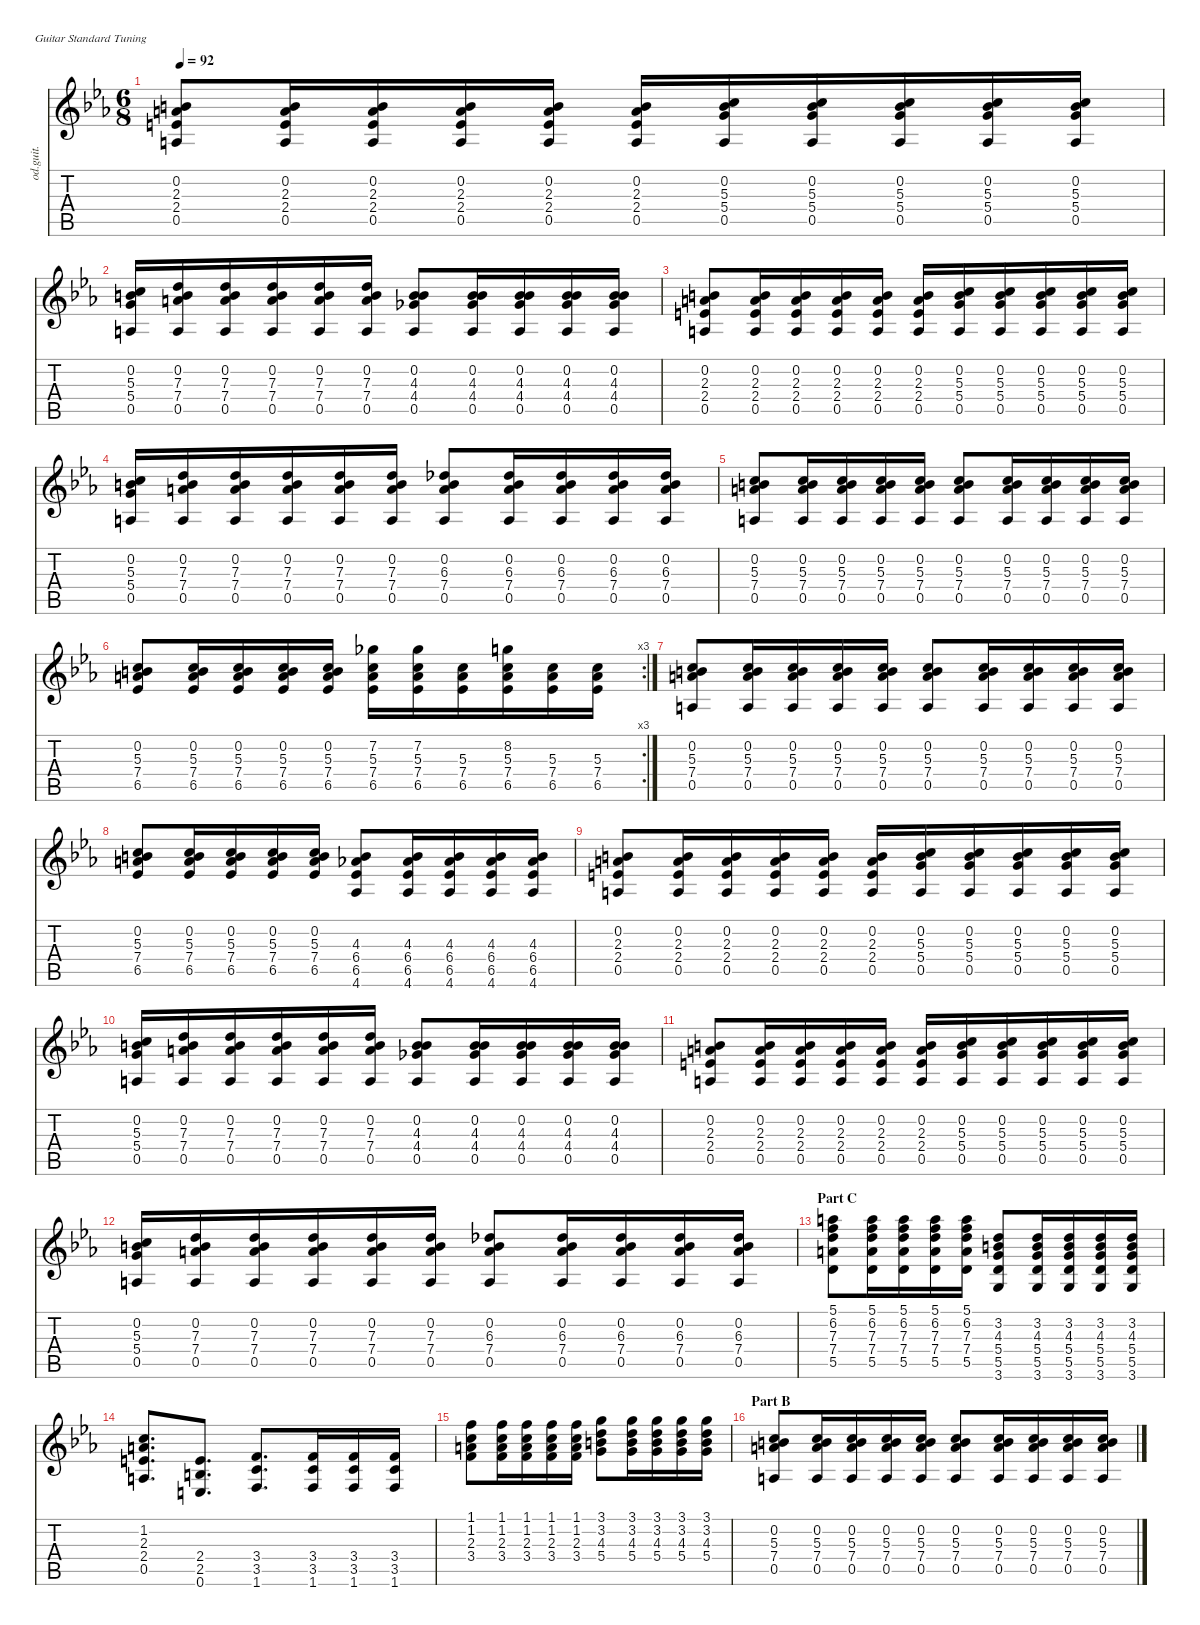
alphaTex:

\defaultSystemsLayout 4
\hideDynamics
\bracketExtendMode nobrackets
\track ("Guitar - Mikael Åkerfeldt" "od.guit.") {instrument overdrivenguitar}
\staff {score tabs}
\tuning (E4 B3 G3 D3 A2 E2)
\ts (6 8)
\tempo 92
\clef g2
\ks cminor
(0.2{acc forcenatural} 2.3{acc forcenatural} 2.4{acc forcenatural} 0.5{acc forcenatural}).8{dy f} (0.2{acc forcenatural} 2.3{acc forcenatural} 2.4{acc forcenatural} 0.5{acc forcenatural}).16 (0.2{acc forcenatural} 2.3{acc forcenatural} 2.4{acc forcenatural} 0.5{acc forcenatural}).16 (0.2{acc forcenatural} 2.3{acc forcenatural} 2.4{acc forcenatural} 0.5{acc forcenatural}).16 (0.2{acc forcenatural} 2.3{acc forcenatural} 2.4{acc forcenatural} 0.5{acc forcenatural}).16 (0.2{acc forcenatural} 2.3{acc forcenatural} 2.4{acc forcenatural} 0.5{acc forcenatural}).16 (0.2{acc forcenatural} 5.3{acc forcenatural} 5.4{acc forcenatural} 0.5{acc forcenatural}).16 (0.2{acc forcenatural} 5.3{acc forcenatural} 5.4{acc forcenatural} 0.5{acc forcenatural}).16 (0.2{acc forcenatural} 5.3{acc forcenatural} 5.4{acc forcenatural} 0.5{acc forcenatural}).16 (0.2{acc forcenatural} 5.3{acc forcenatural} 5.4{acc forcenatural} 0.5{acc forcenatural}).16 (0.2{acc forcenatural} 5.3{acc forcenatural} 5.4{acc forcenatural} 0.5{acc forcenatural}).16 |
(0.2{acc forcenatural} 5.3{acc forcenatural} 5.4{acc forcenatural} 0.5{acc forcenatural}).16 (0.2{acc forcenatural} 7.3{acc forcenatural} 7.4{acc forcenatural} 0.5{acc forcenatural}).16 (0.2{acc forcenatural} 7.3{acc forcenatural} 7.4{acc forcenatural} 0.5{acc forcenatural}).16 (0.2{acc forcenatural} 7.3{acc forcenatural} 7.4{acc forcenatural} 0.5{acc forcenatural}).16 (0.2{acc forcenatural} 7.3{acc forcenatural} 7.4{acc forcenatural} 0.5{acc forcenatural}).16 (0.2{acc forcenatural} 7.3{acc forcenatural} 7.4{acc forcenatural} 0.5{acc forcenatural}).16 (0.2{acc forcenatural} 4.3{acc forcenatural} 4.4{acc b} 0.5{acc forcenatural}).8 (0.2{acc forcenatural} 4.3{acc forcenatural} 4.4{acc b} 0.5{acc forcenatural}).16 (0.2{acc forcenatural} 4.3{acc forcenatural} 4.4{acc b} 0.5{acc forcenatural}).16 (0.2{acc forcenatural} 4.3{acc forcenatural} 4.4{acc b} 0.5{acc forcenatural}).16 (0.2{acc forcenatural} 4.3{acc forcenatural} 4.4{acc b} 0.5{acc forcenatural}).16 |
(0.2{acc forcenatural} 2.3{acc forcenatural} 2.4{acc forcenatural} 0.5{acc forcenatural}).8 (0.2{acc forcenatural} 2.3{acc forcenatural} 2.4{acc forcenatural} 0.5{acc forcenatural}).16 (0.2{acc forcenatural} 2.3{acc forcenatural} 2.4{acc forcenatural} 0.5{acc forcenatural}).16 (0.2{acc forcenatural} 2.3{acc forcenatural} 2.4{acc forcenatural} 0.5{acc forcenatural}).16 (0.2{acc forcenatural} 2.3{acc forcenatural} 2.4{acc forcenatural} 0.5{acc forcenatural}).16 (0.2{acc forcenatural} 2.3{acc forcenatural} 2.4{acc forcenatural} 0.5{acc forcenatural}).16 (0.2{acc forcenatural} 5.3{acc forcenatural} 5.4{acc forcenatural} 0.5{acc forcenatural}).16 (0.2{acc forcenatural} 5.3{acc forcenatural} 5.4{acc forcenatural} 0.5{acc forcenatural}).16 (0.2{acc forcenatural} 5.3{acc forcenatural} 5.4{acc forcenatural} 0.5{acc forcenatural}).16 (0.2{acc forcenatural} 5.3{acc forcenatural} 5.4{acc forcenatural} 0.5{acc forcenatural}).16 (0.2{acc forcenatural} 5.3{acc forcenatural} 5.4{acc forcenatural} 0.5{acc forcenatural}).16 |
(0.2{acc forcenatural} 5.3{acc forcenatural} 5.4{acc forcenatural} 0.5{acc forcenatural}).16 (0.2{acc forcenatural} 7.3{acc forcenatural} 7.4{acc forcenatural} 0.5{acc forcenatural}).16 (0.2{acc forcenatural} 7.3{acc forcenatural} 7.4{acc forcenatural} 0.5{acc forcenatural}).16 (0.2{acc forcenatural} 7.3{acc forcenatural} 7.4{acc forcenatural} 0.5{acc forcenatural}).16 (0.2{acc forcenatural} 7.3{acc forcenatural} 7.4{acc forcenatural} 0.5{acc forcenatural}).16 (0.2{acc forcenatural} 7.3{acc forcenatural} 7.4{acc forcenatural} 0.5{acc forcenatural}).16 (0.2{acc forcenatural} 6.3{acc b} 7.4{acc forcenatural} 0.5{acc forcenatural}).8 (0.2{acc forcenatural} 6.3{acc b} 7.4{acc forcenatural} 0.5{acc forcenatural}).16 (0.2{acc forcenatural} 6.3{acc b} 7.4{acc forcenatural} 0.5{acc forcenatural}).16 (0.2{acc forcenatural} 6.3{acc b} 7.4{acc forcenatural} 0.5{acc forcenatural}).16 (0.2{acc forcenatural} 6.3{acc b} 7.4{acc forcenatural} 0.5{acc forcenatural}).16 |
(0.2{acc forcenatural} 5.3{acc forcenatural} 7.4{acc forcenatural} 0.5{acc forcenatural}).8 (0.2{acc forcenatural} 5.3{acc forcenatural} 7.4{acc forcenatural} 0.5{acc forcenatural}).16 (0.2{acc forcenatural} 5.3{acc forcenatural} 7.4{acc forcenatural} 0.5{acc forcenatural}).16 (0.2{acc forcenatural} 5.3{acc forcenatural} 7.4{acc forcenatural} 0.5{acc forcenatural}).16 (0.2{acc forcenatural} 5.3{acc forcenatural} 7.4{acc forcenatural} 0.5{acc forcenatural}).16 (0.2{acc forcenatural} 5.3{acc forcenatural} 7.4{acc forcenatural} 0.5{acc forcenatural}).8 (0.2{acc forcenatural} 5.3{acc forcenatural} 7.4{acc forcenatural} 0.5{acc forcenatural}).16 (0.2{acc forcenatural} 5.3{acc forcenatural} 7.4{acc forcenatural} 0.5{acc forcenatural}).16 (0.2{acc forcenatural} 5.3{acc forcenatural} 7.4{acc forcenatural} 0.5{acc forcenatural}).16 (0.2{acc forcenatural} 5.3{acc forcenatural} 7.4{acc forcenatural} 0.5{acc forcenatural}).16 |
\rc 3
(0.2{acc forcenatural} 5.3{acc forcenatural} 7.4{acc forcenatural} 6.5{acc b}).8 (0.2{acc forcenatural} 5.3{acc forcenatural} 7.4{acc forcenatural} 6.5{acc b}).16 (0.2{acc forcenatural} 5.3{acc forcenatural} 7.4{acc forcenatural} 6.5{acc b}).16 (0.2{acc forcenatural} 5.3{acc forcenatural} 7.4{acc forcenatural} 6.5{acc b}).16 (0.2{acc forcenatural} 5.3{acc forcenatural} 7.4{acc forcenatural} 6.5{acc b}).16 (7.2{acc b} 5.3{acc forcenatural} 7.4{acc forcenatural} 6.5{acc b}).16 (7.2{acc b} 5.3{acc forcenatural} 7.4{acc forcenatural} 6.5{acc b}).16 (5.3{acc forcenatural} 7.4{acc forcenatural} 6.5{acc b}).16 (8.2{acc forcenatural} 5.3{acc forcenatural} 7.4{acc forcenatural} 6.5{acc b}).16 (5.3{acc forcenatural} 7.4{acc forcenatural} 6.5{acc b}).16 (5.3{acc forcenatural} 7.4{acc forcenatural} 6.5{acc b}).16 |
(0.2{acc forcenatural} 5.3{acc forcenatural} 7.4{acc forcenatural} 0.5{acc forcenatural}).8{instrument acousticguitarsteel} (0.2{acc forcenatural} 5.3{acc forcenatural} 7.4{acc forcenatural} 0.5{acc forcenatural}).16 (0.2{acc forcenatural} 5.3{acc forcenatural} 7.4{acc forcenatural} 0.5{acc forcenatural}).16 (0.2{acc forcenatural} 5.3{acc forcenatural} 7.4{acc forcenatural} 0.5{acc forcenatural}).16 (0.2{acc forcenatural} 5.3{acc forcenatural} 7.4{acc forcenatural} 0.5{acc forcenatural}).16 (0.2{acc forcenatural} 5.3{acc forcenatural} 7.4{acc forcenatural} 0.5{acc forcenatural}).8 (0.2{acc forcenatural} 5.3{acc forcenatural} 7.4{acc forcenatural} 0.5{acc forcenatural}).16 (0.2{acc forcenatural} 5.3{acc forcenatural} 7.4{acc forcenatural} 0.5{acc forcenatural}).16 (0.2{acc forcenatural} 5.3{acc forcenatural} 7.4{acc forcenatural} 0.5{acc forcenatural}).16 (0.2{acc forcenatural} 5.3{acc forcenatural} 7.4{acc forcenatural} 0.5{acc forcenatural}).16 |
(0.2{acc forcenatural} 5.3{acc forcenatural} 7.4{acc forcenatural} 6.5{acc b}).8 (0.2{acc forcenatural} 5.3{acc forcenatural} 7.4{acc forcenatural} 6.5{acc b}).16 (0.2{acc forcenatural} 5.3{acc forcenatural} 7.4{acc forcenatural} 6.5{acc b}).16 (0.2{acc forcenatural} 5.3{acc forcenatural} 7.4{acc forcenatural} 6.5{acc b}).16 (0.2{acc forcenatural} 5.3{acc forcenatural} 7.4{acc forcenatural} 6.5{acc b}).16 (4.3{acc forcenatural} 6.4{acc b} 6.5{acc b} 4.6{acc b}).8 (4.3{acc forcenatural} 6.4{acc b} 6.5{acc b} 4.6{acc b}).16 (4.3{acc forcenatural} 6.4{acc b} 6.5{acc b} 4.6{acc b}).16 (4.3{acc forcenatural} 6.4{acc b} 6.5{acc b} 4.6{acc b}).16 (4.3{acc forcenatural} 6.4{acc b} 6.5{acc b} 4.6{acc b}).16 |
(0.2{acc forcenatural} 2.3{acc forcenatural} 2.4{acc forcenatural} 0.5{acc forcenatural}).8 (0.2{acc forcenatural} 2.3{acc forcenatural} 2.4{acc forcenatural} 0.5{acc forcenatural}).16 (0.2{acc forcenatural} 2.3{acc forcenatural} 2.4{acc forcenatural} 0.5{acc forcenatural}).16 (0.2{acc forcenatural} 2.3{acc forcenatural} 2.4{acc forcenatural} 0.5{acc forcenatural}).16 (0.2{acc forcenatural} 2.3{acc forcenatural} 2.4{acc forcenatural} 0.5{acc forcenatural}).16 (0.2{acc forcenatural} 2.3{acc forcenatural} 2.4{acc forcenatural} 0.5{acc forcenatural}).16 (0.2{acc forcenatural} 5.3{acc forcenatural} 5.4{acc forcenatural} 0.5{acc forcenatural}).16 (0.2{acc forcenatural} 5.3{acc forcenatural} 5.4{acc forcenatural} 0.5{acc forcenatural}).16 (0.2{acc forcenatural} 5.3{acc forcenatural} 5.4{acc forcenatural} 0.5{acc forcenatural}).16 (0.2{acc forcenatural} 5.3{acc forcenatural} 5.4{acc forcenatural} 0.5{acc forcenatural}).16 (0.2{acc forcenatural} 5.3{acc forcenatural} 5.4{acc forcenatural} 0.5{acc forcenatural}).16 |
(0.2{acc forcenatural} 5.3{acc forcenatural} 5.4{acc forcenatural} 0.5{acc forcenatural}).16 (0.2{acc forcenatural} 7.3{acc forcenatural} 7.4{acc forcenatural} 0.5{acc forcenatural}).16 (0.2{acc forcenatural} 7.3{acc forcenatural} 7.4{acc forcenatural} 0.5{acc forcenatural}).16 (0.2{acc forcenatural} 7.3{acc forcenatural} 7.4{acc forcenatural} 0.5{acc forcenatural}).16 (0.2{acc forcenatural} 7.3{acc forcenatural} 7.4{acc forcenatural} 0.5{acc forcenatural}).16 (0.2{acc forcenatural} 7.3{acc forcenatural} 7.4{acc forcenatural} 0.5{acc forcenatural}).16 (0.2{acc forcenatural} 4.3{acc forcenatural} 4.4{acc b} 0.5{acc forcenatural}).8 (0.2{acc forcenatural} 4.3{acc forcenatural} 4.4{acc b} 0.5{acc forcenatural}).16 (0.2{acc forcenatural} 4.3{acc forcenatural} 4.4{acc b} 0.5{acc forcenatural}).16 (0.2{acc forcenatural} 4.3{acc forcenatural} 4.4{acc b} 0.5{acc forcenatural}).16 (0.2{acc forcenatural} 4.3{acc forcenatural} 4.4{acc b} 0.5{acc forcenatural}).16 |
(0.2{acc forcenatural} 2.3{acc forcenatural} 2.4{acc forcenatural} 0.5{acc forcenatural}).8 (0.2{acc forcenatural} 2.3{acc forcenatural} 2.4{acc forcenatural} 0.5{acc forcenatural}).16 (0.2{acc forcenatural} 2.3{acc forcenatural} 2.4{acc forcenatural} 0.5{acc forcenatural}).16 (0.2{acc forcenatural} 2.3{acc forcenatural} 2.4{acc forcenatural} 0.5{acc forcenatural}).16 (0.2{acc forcenatural} 2.3{acc forcenatural} 2.4{acc forcenatural} 0.5{acc forcenatural}).16 (0.2{acc forcenatural} 2.3{acc forcenatural} 2.4{acc forcenatural} 0.5{acc forcenatural}).16 (0.2{acc forcenatural} 5.3{acc forcenatural} 5.4{acc forcenatural} 0.5{acc forcenatural}).16 (0.2{acc forcenatural} 5.3{acc forcenatural} 5.4{acc forcenatural} 0.5{acc forcenatural}).16 (0.2{acc forcenatural} 5.3{acc forcenatural} 5.4{acc forcenatural} 0.5{acc forcenatural}).16 (0.2{acc forcenatural} 5.3{acc forcenatural} 5.4{acc forcenatural} 0.5{acc forcenatural}).16 (0.2{acc forcenatural} 5.3{acc forcenatural} 5.4{acc forcenatural} 0.5{acc forcenatural}).16 |
(0.2{acc forcenatural} 5.3{acc forcenatural} 5.4{acc forcenatural} 0.5{acc forcenatural}).16 (0.2{acc forcenatural} 7.3{acc forcenatural} 7.4{acc forcenatural} 0.5{acc forcenatural}).16 (0.2{acc forcenatural} 7.3{acc forcenatural} 7.4{acc forcenatural} 0.5{acc forcenatural}).16 (0.2{acc forcenatural} 7.3{acc forcenatural} 7.4{acc forcenatural} 0.5{acc forcenatural}).16 (0.2{acc forcenatural} 7.3{acc forcenatural} 7.4{acc forcenatural} 0.5{acc forcenatural}).16 (0.2{acc forcenatural} 7.3{acc forcenatural} 7.4{acc forcenatural} 0.5{acc forcenatural}).16 (0.2{acc forcenatural} 6.3{acc b} 7.4{acc forcenatural} 0.5{acc forcenatural}).8 (0.2{acc forcenatural} 6.3{acc b} 7.4{acc forcenatural} 0.5{acc forcenatural}).16 (0.2{acc forcenatural} 6.3{acc b} 7.4{acc forcenatural} 0.5{acc forcenatural}).16 (0.2{acc forcenatural} 6.3{acc b} 7.4{acc forcenatural} 0.5{acc forcenatural}).16 (0.2{acc forcenatural} 6.3{acc b} 7.4{acc forcenatural} 0.5{acc forcenatural}).16 |
\section ("" "Part C")
(5.1{acc forcenatural} 6.2{acc forcenatural} 7.3{acc forcenatural} 7.4{acc forcenatural} 5.5{acc forcenatural}).8{instrument overdrivenguitar} (5.1{acc forcenatural} 6.2{acc forcenatural} 7.3{acc forcenatural} 7.4{acc forcenatural} 5.5{acc forcenatural}).16 (5.1{acc forcenatural} 6.2{acc forcenatural} 7.3{acc forcenatural} 7.4{acc forcenatural} 5.5{acc forcenatural}).16 (5.1{acc forcenatural} 6.2{acc forcenatural} 7.3{acc forcenatural} 7.4{acc forcenatural} 5.5{acc forcenatural}).16 (5.1{acc forcenatural} 6.2{acc forcenatural} 7.3{acc forcenatural} 7.4{acc forcenatural} 5.5{acc forcenatural}).16 (3.2{acc forcenatural} 4.3{acc forcenatural} 5.4{acc forcenatural} 5.5{acc forcenatural} 3.6{acc forcenatural}).8 (3.2{acc forcenatural} 4.3{acc forcenatural} 5.4{acc forcenatural} 5.5{acc forcenatural} 3.6{acc forcenatural}).16 (3.2{acc forcenatural} 4.3{acc forcenatural} 5.4{acc forcenatural} 5.5{acc forcenatural} 3.6{acc forcenatural}).16 (3.2{acc forcenatural} 4.3{acc forcenatural} 5.4{acc forcenatural} 5.5{acc forcenatural} 3.6{acc forcenatural}).16 (3.2{acc forcenatural} 4.3{acc forcenatural} 5.4{acc forcenatural} 5.5{acc forcenatural} 3.6{acc forcenatural}).16 |
(1.2{acc forcenatural} 2.3{acc forcenatural} 2.4{acc forcenatural} 0.5{acc forcenatural}).8{d} (2.4{acc forcenatural} 2.5{acc forcenatural} 0.6{acc forcenatural}).8{d} (3.4{acc forcenatural} 3.5{acc forcenatural} 1.6{acc forcenatural}).8{d} (3.4{acc forcenatural} 3.5{acc forcenatural} 1.6{acc forcenatural}).16 (3.4{acc forcenatural} 3.5{acc forcenatural} 1.6{acc forcenatural}).16 (3.4{acc forcenatural} 3.5{acc forcenatural} 1.6{acc forcenatural}).16 |
(1.1{acc forcenatural} 1.2{acc forcenatural} 2.3{acc forcenatural} 3.4{acc forcenatural}).8 (1.1{acc forcenatural} 1.2{acc forcenatural} 2.3{acc forcenatural} 3.4{acc forcenatural}).16 (1.1{acc forcenatural} 1.2{acc forcenatural} 2.3{acc forcenatural} 3.4{acc forcenatural}).16 (1.1{acc forcenatural} 1.2{acc forcenatural} 2.3{acc forcenatural} 3.4{acc forcenatural}).16 (1.1{acc forcenatural} 1.2{acc forcenatural} 2.3{acc forcenatural} 3.4{acc forcenatural}).16 (3.1{acc forcenatural} 3.2{acc forcenatural} 4.3{acc forcenatural} 5.4{acc forcenatural}).8 (3.1{acc forcenatural} 3.2{acc forcenatural} 4.3{acc forcenatural} 5.4{acc forcenatural}).16 (3.1{acc forcenatural} 3.2{acc forcenatural} 4.3{acc forcenatural} 5.4{acc forcenatural}).16 (3.1{acc forcenatural} 3.2{acc forcenatural} 4.3{acc forcenatural} 5.4{acc forcenatural}).16 (3.1{acc forcenatural} 3.2{acc forcenatural} 4.3{acc forcenatural} 5.4{acc forcenatural}).16 |
\section ("" "Part B")
(0.2{acc forcenatural} 5.3{acc forcenatural} 7.4{acc forcenatural} 0.5{acc forcenatural}).8{instrument acousticguitarsteel} (0.2{acc forcenatural} 5.3{acc forcenatural} 7.4{acc forcenatural} 0.5{acc forcenatural}).16 (0.2{acc forcenatural} 5.3{acc forcenatural} 7.4{acc forcenatural} 0.5{acc forcenatural}).16 (0.2{acc forcenatural} 5.3{acc forcenatural} 7.4{acc forcenatural} 0.5{acc forcenatural}).16 (0.2{acc forcenatural} 5.3{acc forcenatural} 7.4{acc forcenatural} 0.5{acc forcenatural}).16 (0.2{acc forcenatural} 5.3{acc forcenatural} 7.4{acc forcenatural} 0.5{acc forcenatural}).8 (0.2{acc forcenatural} 5.3{acc forcenatural} 7.4{acc forcenatural} 0.5{acc forcenatural}).16 (0.2{acc forcenatural} 5.3{acc forcenatural} 7.4{acc forcenatural} 0.5{acc forcenatural}).16 (0.2{acc forcenatural} 5.3{acc forcenatural} 7.4{acc forcenatural} 0.5{acc forcenatural}).16 (0.2{acc forcenatural} 5.3{acc forcenatural} 7.4{acc forcenatural} 0.5{acc forcenatural}).16
